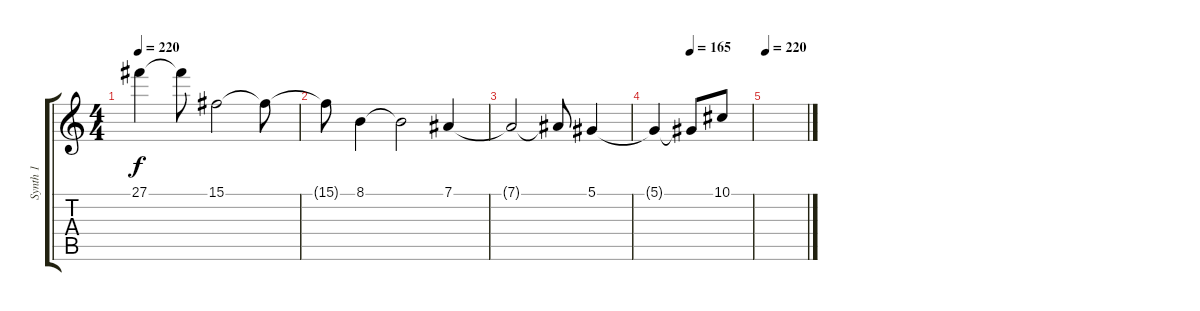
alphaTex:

\track ("Synth 1" "Synth 1") {instrument synthvoice}
\staff {score tabs}
\tuning (Eb4 Bb3 Gb3 Db3 Ab2 Eb2) {hide}
\ts (4 4)
\tempo 220
\clef g2
\ks c
27.1{t}.4{dy f} 27.1{t}.8 15.1.2 15.1{t}.8 |
15.1{t}.8 8.1.4 8.1{t}.2 7.1.4 |
7.1{t}.2 7.1{t}.8 5.1.4 |
\tempo (165 0.375)
5.1{t}.4 5.1{t}.8 10.1.8 |
\tempo 220
